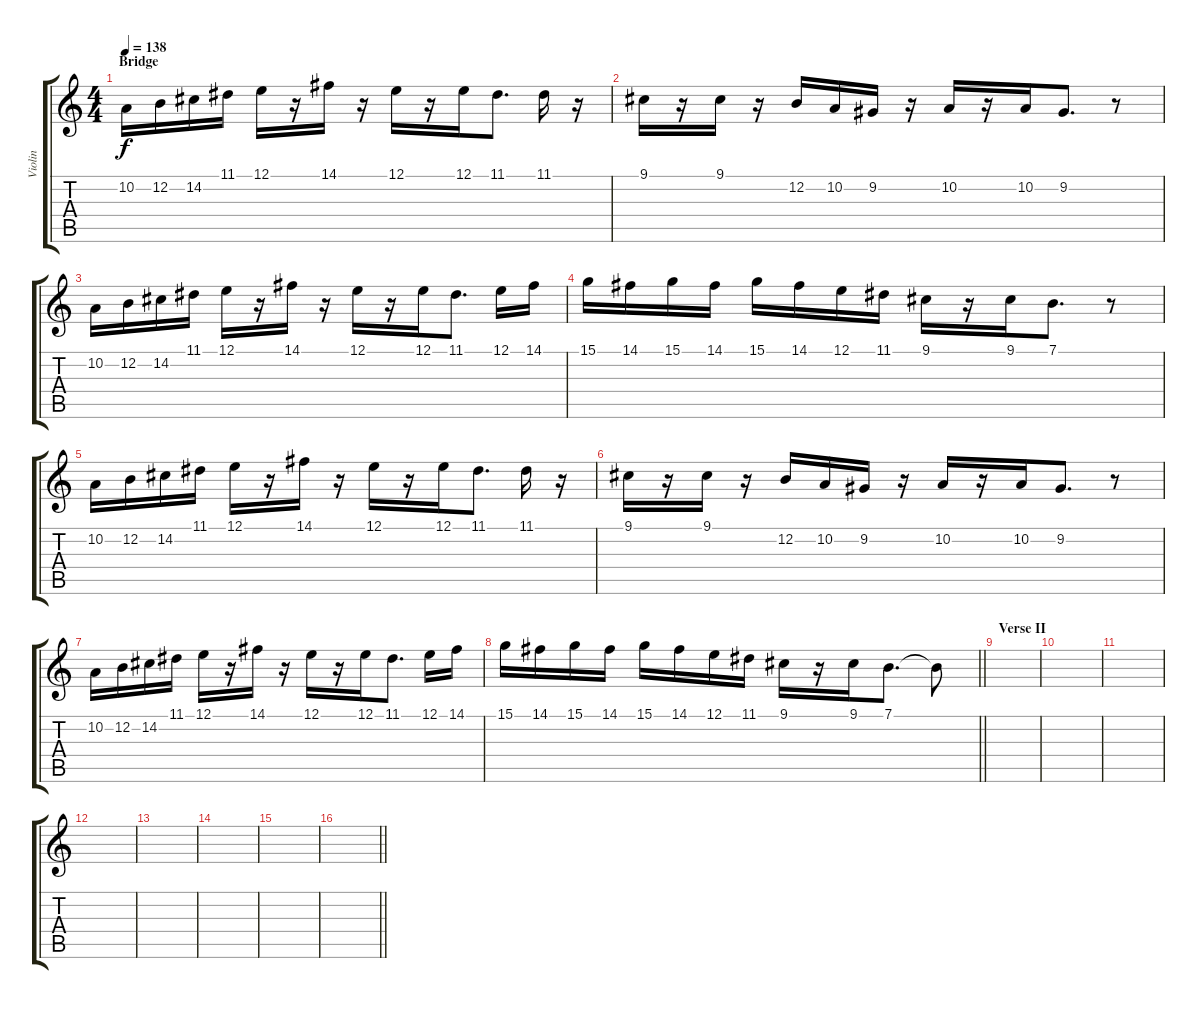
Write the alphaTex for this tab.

\track ("Violin" "Violin") {instrument violin}
\staff {score tabs}
\tuning (E4 B3 G3 D3 A2 E2) {hide}
\ts (4 4)
\section ("" "Bridge")
\tempo 138
\clef g2
\ks c
10.2.16{dy f} 12.2.16 14.2.16 11.1.16 12.1.16 r.16 14.1.16 r.16 12.1.16 r.16 12.1.16 11.1.8{d} 11.1.16 r.16 |
9.1.16 r.16 9.1.16 r.16 12.2.16 10.2.16 9.2.16 r.16 10.2.16 r.16 10.2.16 9.2.8{d} r.8 |
10.2.16 12.2.16 14.2.16 11.1.16 12.1.16 r.16 14.1.16 r.16 12.1.16 r.16 12.1.16 11.1.8{d} 12.1.16 14.1.16 |
15.1.16 14.1.16 15.1.16 14.1.16 15.1.16 14.1.16 12.1.16 11.1.16 9.1.16 r.16 9.1.16 7.1.8{d} r.8 |
10.2.16 12.2.16 14.2.16 11.1.16 12.1.16 r.16 14.1.16 r.16 12.1.16 r.16 12.1.16 11.1.8{d} 11.1.16 r.16 |
9.1.16 r.16 9.1.16 r.16 12.2.16 10.2.16 9.2.16 r.16 10.2.16 r.16 10.2.16 9.2.8{d} r.8 |
10.2.16 12.2.16 14.2.16 11.1.16 12.1.16 r.16 14.1.16 r.16 12.1.16 r.16 12.1.16 11.1.8{d} 12.1.16 14.1.16 |
\barLineRight lightlight
15.1.16 14.1.16 15.1.16 14.1.16 15.1.16 14.1.16 12.1.16 11.1.16 9.1.16 r.16 9.1.16 7.1.8{d} 7.1{t}.8 |
\section ("" "Verse II")
|
|
|
|
|
|
|
\barLineRight lightlight
